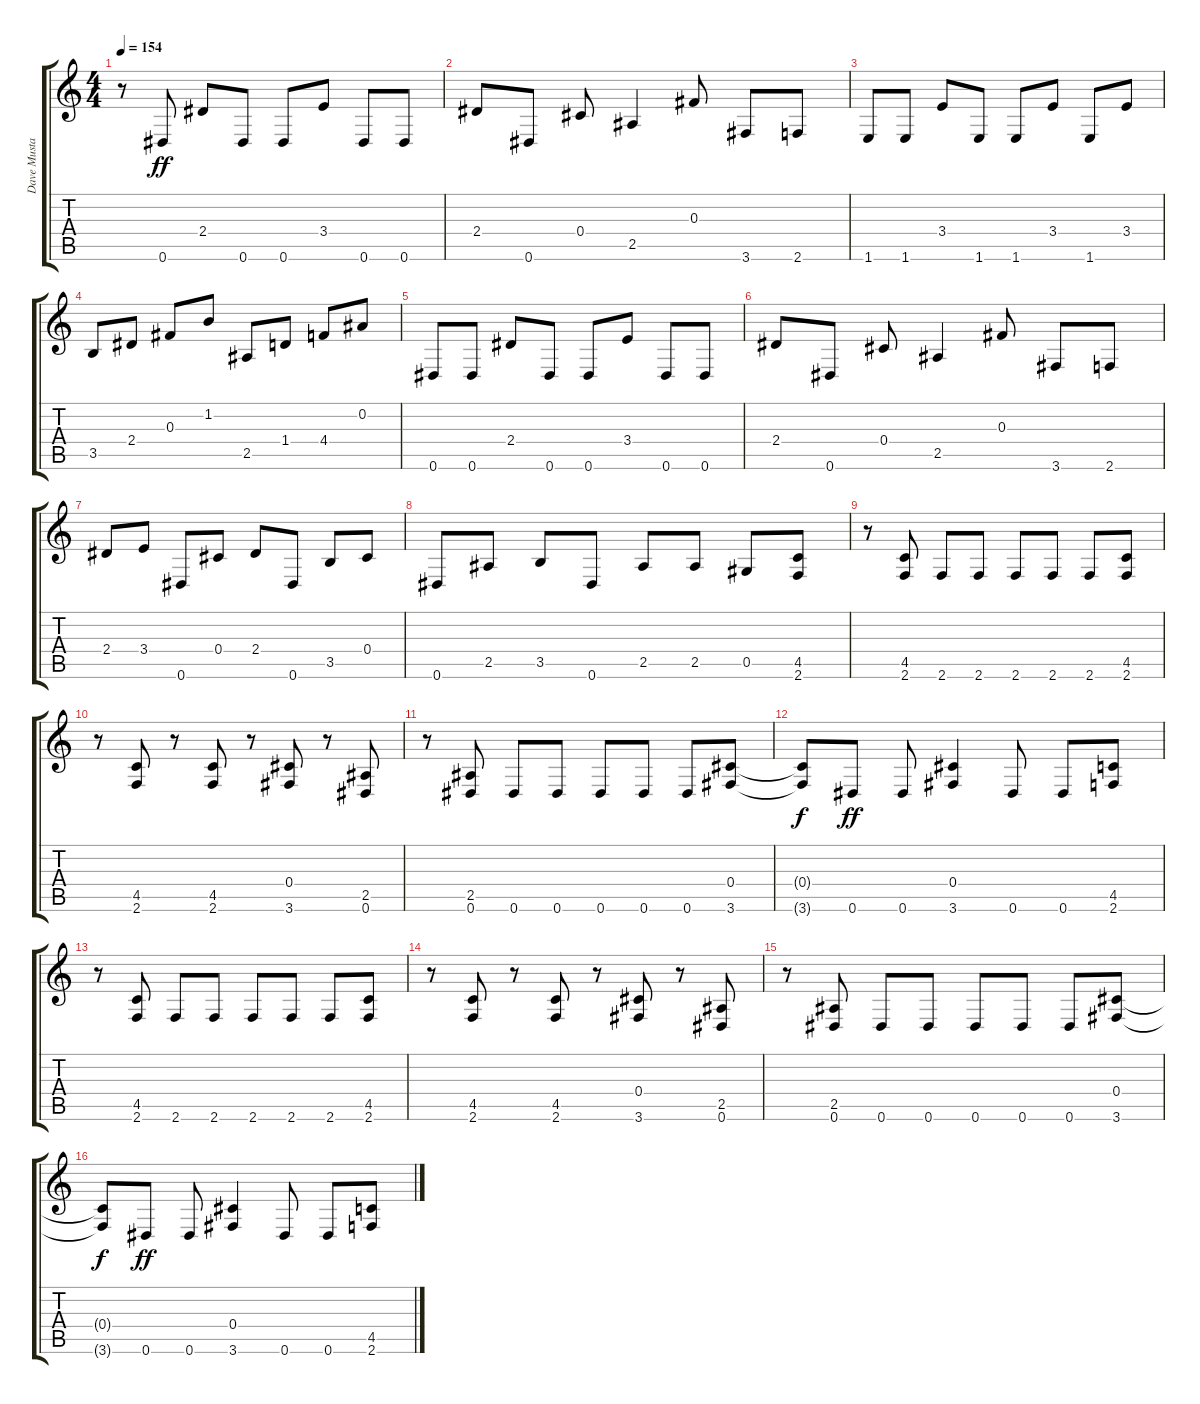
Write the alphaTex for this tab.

\track ("Dave Mustaine" "Dave Musta") {instrument distortionguitar}
\staff {score tabs}
\tuning (Eb4 Bb3 Gb3 Db3 Ab2 Eb2) {hide}
\ts (4 4)
\tempo 154
\clef g2
\ks c
r.8{dy ff} 0.6.8 2.4.8 0.6.8 0.6.8 3.4.8 0.6.8 0.6.8 |
2.4.8 0.6.8 0.4.8 2.5.4 0.3.8 3.6.8 2.6.8 |
1.6.8 1.6.8 3.4.8 1.6.8 1.6.8 3.4.8 1.6.8 3.4.8 |
3.5.8 2.4.8 0.3.8 1.2.8 2.5.8 1.4.8 4.4.8 0.2.8 |
0.6.8 0.6.8 2.4.8 0.6.8 0.6.8 3.4.8 0.6.8 0.6.8 |
2.4.8 0.6.8 0.4.8 2.5.4 0.3.8 3.6.8 2.6.8 |
2.4.8 3.4.8 0.6.8 0.4.8 2.4.8 0.6.8 3.5.8 0.4.8 |
0.6.8 2.5.8 3.5.8 0.6.8 2.5.8 2.5.8 0.5.8 (4.5 2.6).8 |
r.8 (4.5 2.6).8 2.6.8 2.6.8 2.6.8 2.6.8 2.6.8 (4.5 2.6).8 |
r.8 (4.5 2.6).8 r.8 (4.5 2.6).8 r.8 (0.4 3.6).8 r.8 (2.5 0.6).8 |
r.8 (2.5 0.6).8 0.6.8 0.6.8 0.6.8 0.6.8 0.6.8 (0.4 3.6).8 |
(0.4{t} 3.6{t}).8{dy f} 0.6.8{dy ff} 0.6.8 (0.4 3.6).4 0.6.8 0.6.8 (4.5 2.6).8 |
r.8 (4.5 2.6).8 2.6.8 2.6.8 2.6.8 2.6.8 2.6.8 (4.5 2.6).8 |
r.8 (4.5 2.6).8 r.8 (4.5 2.6).8 r.8 (0.4 3.6).8 r.8 (2.5 0.6).8 |
r.8 (2.5 0.6).8 0.6.8 0.6.8 0.6.8 0.6.8 0.6.8 (0.4 3.6).8 |
(0.4{t} 3.6{t}).8{dy f} 0.6.8{dy ff} 0.6.8 (0.4 3.6).4 0.6.8 0.6.8 (4.5 2.6).8
